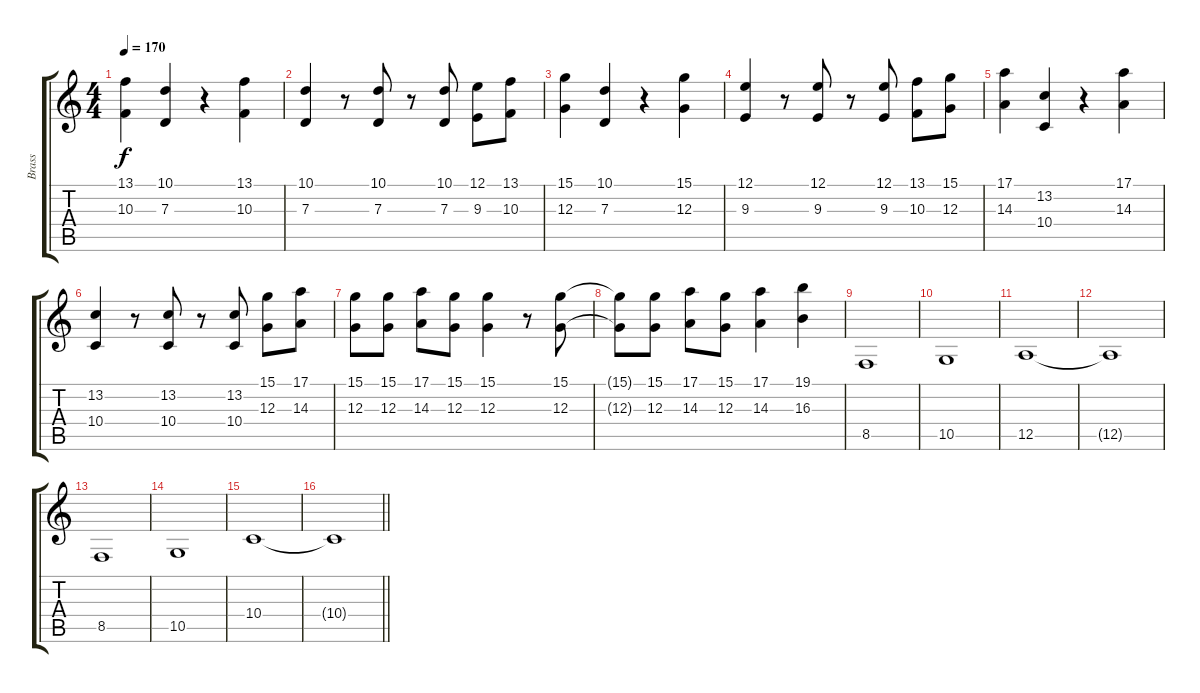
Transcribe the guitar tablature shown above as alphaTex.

\track ("Brass" "Brass") {instrument brasssection}
\staff {score tabs}
\tuning (E4 B3 G3 D3 A2 E2) {hide}
\ts (4 4)
\tempo 170
\clef g2
\ks c
(13.1 10.3).4{dy f} (10.1 7.3).4 r.4 (13.1 10.3).4 |
(10.1 7.3).4 r.8 (10.1 7.3).8 r.8 (10.1 7.3).8 (12.1 9.3).8 (13.1 10.3).8 |
(15.1 12.3).4 (10.1 7.3).4 r.4 (15.1 12.3).4 |
(12.1 9.3).4 r.8 (12.1 9.3).8 r.8 (12.1 9.3).8 (13.1 10.3).8 (15.1 12.3).8 |
(17.1 14.3).4 (13.2 10.4).4 r.4 (17.1 14.3).4 |
(13.2 10.4).4 r.8 (13.2 10.4).8 r.8 (13.2 10.4).8 (15.1 12.3).8 (17.1 14.3).8 |
(15.1 12.3).8 (15.1 12.3).8 (17.1 14.3).8 (15.1 12.3).8 (15.1 12.3).4 r.8 (15.1 12.3).8 |
(15.1{t} 12.3{t}).8 (15.1 12.3).8 (17.1 14.3).8 (15.1 12.3).8 (17.1 14.3).4 (19.1 16.3).4 |
8.5.1 |
10.5.1 |
12.5.1 |
12.5{t}.1 |
8.5.1 |
10.5.1 |
10.4.1 |
\barLineRight lightlight
10.4{t}.1
